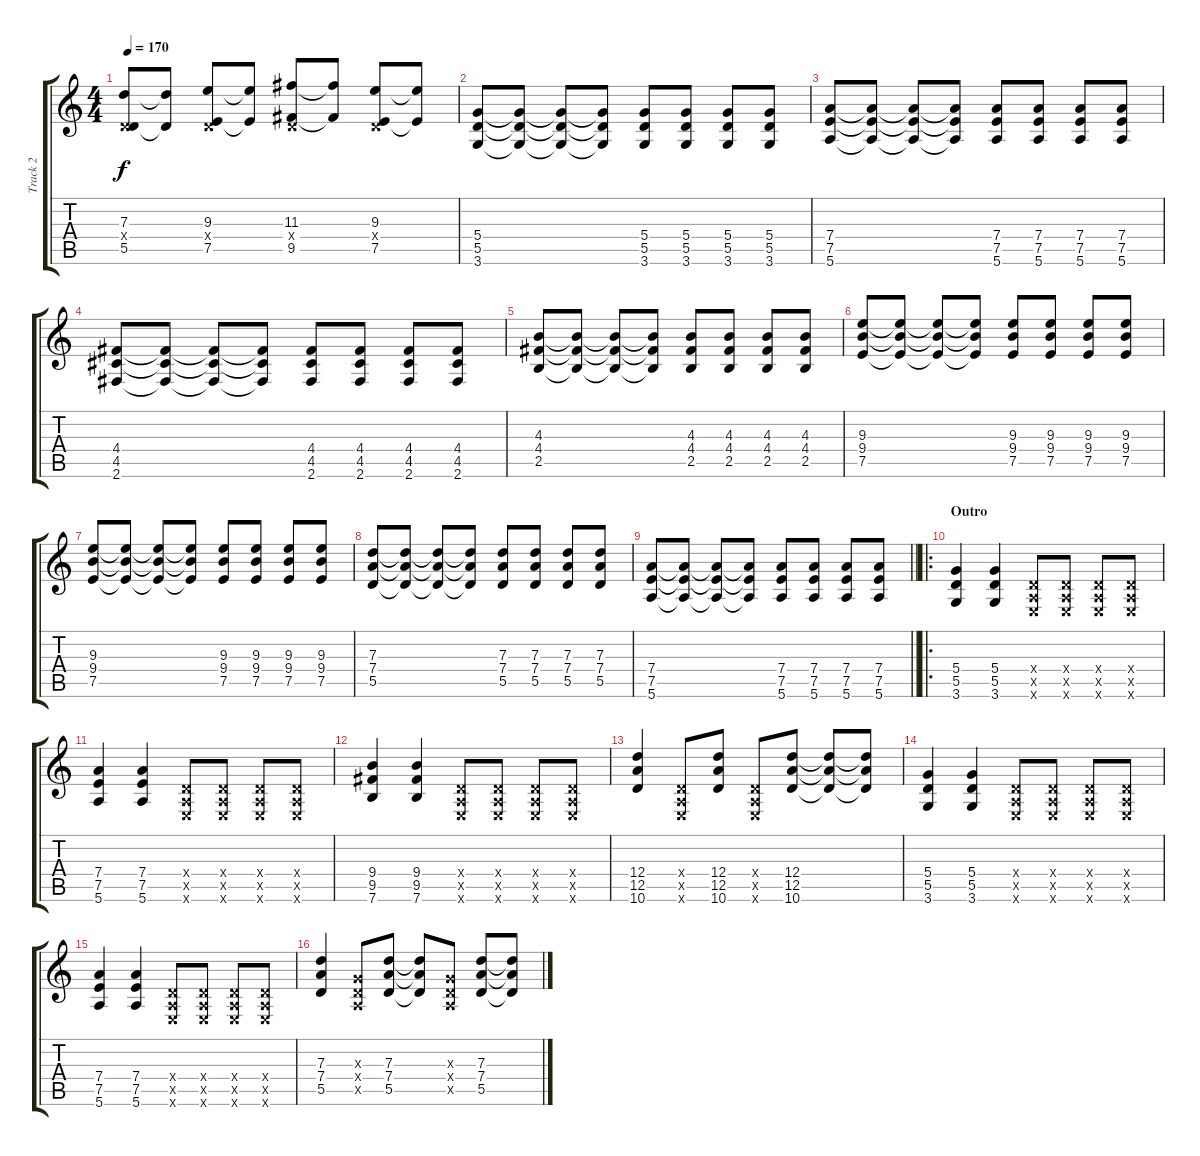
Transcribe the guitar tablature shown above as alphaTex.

\track ("Track 2" "Track 2") {instrument distortionguitar}
\staff {score tabs}
\tuning (E4 B3 G3 D3 A2 E2) {hide}
\ts (4 4)
\tempo 170
\clef g2
\ks c
(7.3 0.4{x} 5.5).8{dy f} (7.3{t} 5.5{t}).8 (9.3 0.4{x} 7.5).8 (9.3{t} 7.5{t}).8 (11.3 0.4{x} 9.5).8 (11.3{t} 9.5{t}).8 (9.3 0.4{x} 7.5).8 (9.3{t} 7.5{t}).8 |
(5.4 5.5 3.6).8 (5.4{t} 5.5{t} 3.6{t}).8 (5.4{t} 5.5{t} 3.6{t}).8 (5.4{t} 5.5{t} 3.6{t}).8 (5.4 5.5 3.6).8 (5.4 5.5 3.6).8 (5.4 5.5 3.6).8 (5.4 5.5 3.6).8 |
(7.4 7.5 5.6).8 (7.4{t} 7.5{t} 5.6{t}).8 (7.4{t} 7.5{t} 5.6{t}).8 (7.4{t} 7.5{t} 5.6{t}).8 (7.4 7.5 5.6).8 (7.4 7.5 5.6).8 (7.4 7.5 5.6).8 (7.4 7.5 5.6).8 |
(4.4 4.5 2.6).8 (4.4{t} 4.5{t} 2.6{t}).8 (4.4{t} 4.5{t} 2.6{t}).8 (4.4{t} 4.5{t} 2.6{t}).8 (4.4 4.5 2.6).8 (4.4 4.5 2.6).8 (4.4 4.5 2.6).8 (4.4 4.5 2.6).8 |
(4.3 4.4 2.5).8 (4.3{t} 4.4{t} 2.5{t}).8 (4.3{t} 4.4{t} 2.5{t}).8 (4.3{t} 4.4{t} 2.5{t}).8 (4.3 4.4 2.5).8 (4.3 4.4 2.5).8 (4.3 4.4 2.5).8 (4.3 4.4 2.5).8 |
(9.3 9.4 7.5).8 (9.3{t} 9.4{t} 7.5{t}).8 (9.3{t} 9.4{t} 7.5{t}).8 (9.3{t} 9.4{t} 7.5{t}).8 (9.3 9.4 7.5).8 (9.3 9.4 7.5).8 (9.3 9.4 7.5).8 (9.3 9.4 7.5).8 |
(9.3 9.4 7.5).8 (9.3{t} 9.4{t} 7.5{t}).8 (9.3{t} 9.4{t} 7.5{t}).8 (9.3{t} 9.4{t} 7.5{t}).8 (9.3 9.4 7.5).8 (9.3 9.4 7.5).8 (9.3 9.4 7.5).8 (9.3 9.4 7.5).8 |
(7.3 7.4 5.5).8 (7.3{t} 7.4{t} 5.5{t}).8 (7.3{t} 7.4{t} 5.5{t}).8 (7.3{t} 7.4{t} 5.5{t}).8 (7.3 7.4 5.5).8 (7.3 7.4 5.5).8 (7.3 7.4 5.5).8 (7.3 7.4 5.5).8 |
\barLineRight lightlight
(7.4 7.5 5.6).8 (7.4{t} 7.5{t} 5.6{t}).8 (7.4{t} 7.5{t} 5.6{t}).8 (7.4{t} 7.5{t} 5.6{t}).8 (7.4 7.5 5.6).8 (7.4 7.5 5.6).8 (7.4 7.5 5.6).8 (7.4 7.5 5.6).8 |
\ro
\section ("" "Outro")
(5.4 5.5 3.6).4 (5.4 5.5 3.6).4 (0.4{x} 0.5{x} 0.6{x}).8 (0.4{x} 0.5{x} 0.6{x}).8 (0.4{x} 0.5{x} 0.6{x}).8 (0.4{x} 0.5{x} 0.6{x}).8 |
(7.4 7.5 5.6).4 (7.4 7.5 5.6).4 (0.4{x} 0.5{x} 0.6{x}).8 (0.4{x} 0.5{x} 0.6{x}).8 (0.4{x} 0.5{x} 0.6{x}).8 (0.4{x} 0.5{x} 0.6{x}).8 |
(9.4 9.5 7.6).4 (9.4 9.5 7.6).4 (0.4{x} 0.5{x} 0.6{x}).8 (0.4{x} 0.5{x} 0.6{x}).8 (0.4{x} 0.5{x} 0.6{x}).8 (0.4{x} 0.5{x} 0.6{x}).8 |
(12.4 12.5 10.6).4 (0.4{x} 0.5{x} 0.6{x}).8 (12.4 12.5 10.6).8 (0.4{x} 0.5{x} 0.6{x}).8 (12.4 12.5 10.6).8 (12.4{t} 12.5{t} 10.6{t}).8 (12.4{t} 12.5{t} 10.6{t}).8 |
(5.4 5.5 3.6).4 (5.4 5.5 3.6).4 (0.4{x} 0.5{x} 0.6{x}).8 (0.4{x} 0.5{x} 0.6{x}).8 (0.4{x} 0.5{x} 0.6{x}).8 (0.4{x} 0.5{x} 0.6{x}).8 |
(7.4 7.5 5.6).4 (7.4 7.5 5.6).4 (0.4{x} 0.5{x} 0.6{x}).8 (0.4{x} 0.5{x} 0.6{x}).8 (0.4{x} 0.5{x} 0.6{x}).8 (0.4{x} 0.5{x} 0.6{x}).8 |
(7.3 7.4 5.5).4 (0.3{x} 0.4{x} 0.5{x}).8 (7.3 7.4 5.5).8 (7.3{t} 7.4{t} 5.5{t}).8 (0.3{x} 0.4{x} 0.5{x}).8 (7.3 7.4 5.5).8 (7.3{t} 7.4{t} 5.5{t}).8
